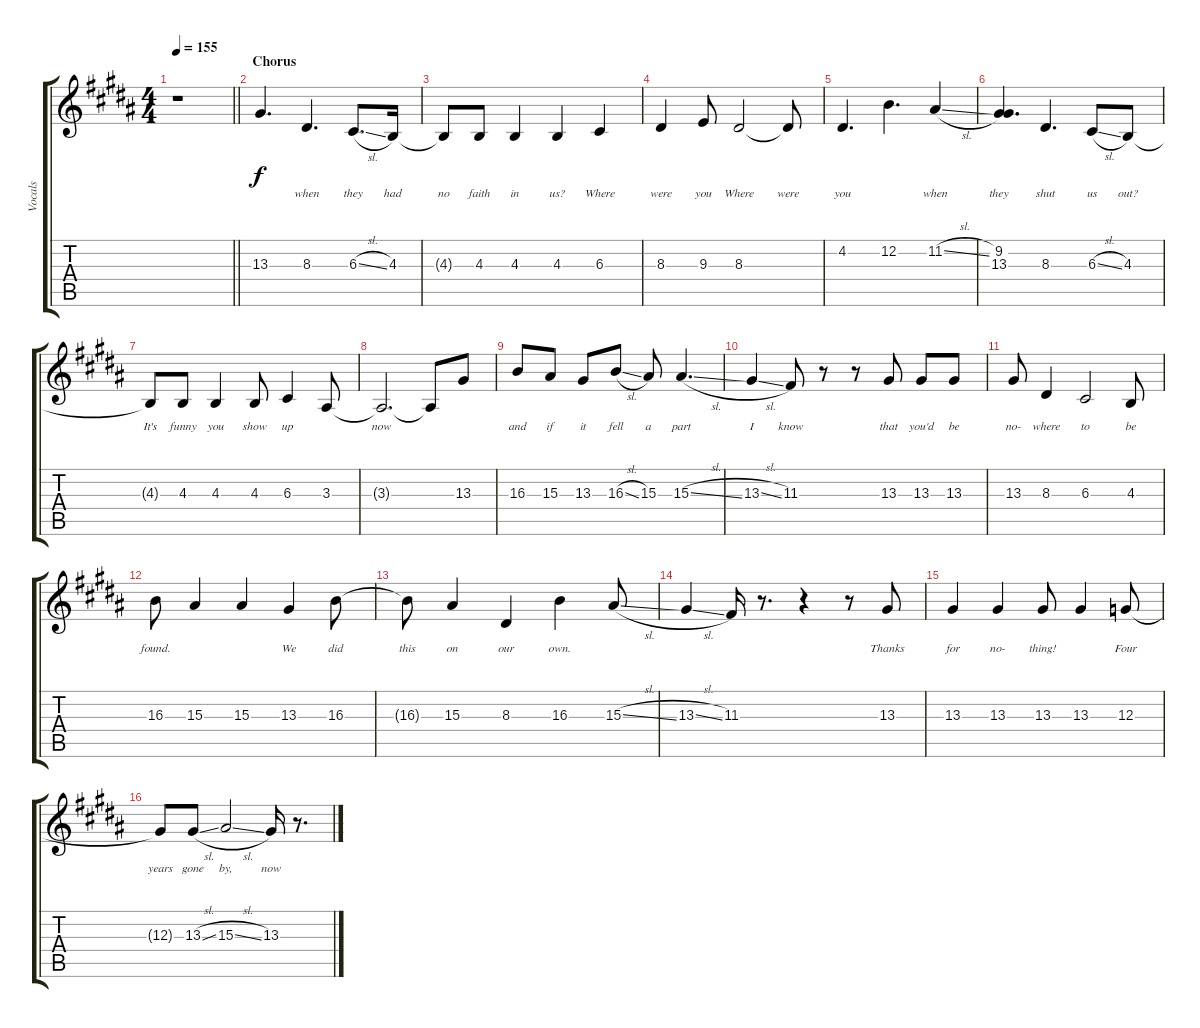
\track ("Vocals" "Vocals") {instrument clarinet}
\staff {score tabs}
\tuning (E4 B3 G3 D3 A2 E2) {hide}
\ts (4 4)
\tempo 155
\clef g2
\barLineRight lightlight
\ks g#minor
r.1{dy f} |
\section ("" "Chorus")
13.3.4{d lyrics (0 "") lyrics (1 "") lyrics (2 "") lyrics (3 "") lyrics (4 "")} 8.3.4{d lyrics (0 "when") lyrics (1 "") lyrics (2 "") lyrics (3 "") lyrics (4 "")} 6.3{sl}.8{d lyrics (0 "they") lyrics (1 "") lyrics (2 "") lyrics (3 "") lyrics (4 "")} 4.3.16{lyrics (0 "had") lyrics (1 "") lyrics (2 "") lyrics (3 "") lyrics (4 "")} |
4.3{t}.8{lyrics (0 "no") lyrics (1 "") lyrics (2 "") lyrics (3 "") lyrics (4 "")} 4.3.8{lyrics (0 "faith") lyrics (1 "") lyrics (2 "") lyrics (3 "") lyrics (4 "")} 4.3.4{lyrics (0 "in") lyrics (1 "") lyrics (2 "") lyrics (3 "") lyrics (4 "")} 4.3.4{lyrics (0 "us?") lyrics (1 "") lyrics (2 "") lyrics (3 "") lyrics (4 "")} 6.3.4{lyrics (0 "Where") lyrics (1 "") lyrics (2 "") lyrics (3 "") lyrics (4 "")} |
8.3.4{lyrics (0 "were") lyrics (1 "") lyrics (2 "") lyrics (3 "") lyrics (4 "")} 9.3.8{lyrics (0 "you") lyrics (1 "") lyrics (2 "") lyrics (3 "") lyrics (4 "")} 8.3.2{lyrics (0 "Where") lyrics (1 "") lyrics (2 "") lyrics (3 "") lyrics (4 "")} 8.3{t}.8{lyrics (0 "were") lyrics (1 "") lyrics (2 "") lyrics (3 "") lyrics (4 "")} |
4.2.4{d lyrics (0 "you") lyrics (1 "") lyrics (2 "") lyrics (3 "") lyrics (4 "")} 12.2.4{d lyrics (0 "") lyrics (1 "") lyrics (2 "") lyrics (3 "") lyrics (4 "")} 11.2{sl}.4{lyrics (0 "when") lyrics (1 "") lyrics (2 "") lyrics (3 "") lyrics (4 "")} |
(9.2 13.3).4{d lyrics (0 "they") lyrics (1 "") lyrics (2 "") lyrics (3 "") lyrics (4 "")} 8.3.4{d lyrics (0 "shut") lyrics (1 "") lyrics (2 "") lyrics (3 "") lyrics (4 "")} 6.3{sl}.8{lyrics (0 "us") lyrics (1 "") lyrics (2 "") lyrics (3 "") lyrics (4 "")} 4.3.8{lyrics (0 "out?") lyrics (1 "") lyrics (2 "") lyrics (3 "") lyrics (4 "")} |
4.3{t}.8{lyrics (0 "It's") lyrics (1 "") lyrics (2 "") lyrics (3 "") lyrics (4 "")} 4.3.8{lyrics (0 "funny") lyrics (1 "") lyrics (2 "") lyrics (3 "") lyrics (4 "")} 4.3.4{lyrics (0 "you") lyrics (1 "") lyrics (2 "") lyrics (3 "") lyrics (4 "")} 4.3.8{lyrics (0 "show") lyrics (1 "") lyrics (2 "") lyrics (3 "") lyrics (4 "")} 6.3.4{lyrics (0 "up") lyrics (1 "") lyrics (2 "") lyrics (3 "") lyrics (4 "")} 3.3.8{lyrics (0 "") lyrics (1 "") lyrics (2 "") lyrics (3 "") lyrics (4 "")} |
3.3{t}.2{d lyrics (0 "now") lyrics (1 "") lyrics (2 "") lyrics (3 "") lyrics (4 "")} 3.3{t}.8{lyrics (0 "") lyrics (1 "") lyrics (2 "") lyrics (3 "") lyrics (4 "")} 13.3.8{lyrics (0 "") lyrics (1 "") lyrics (2 "") lyrics (3 "") lyrics (4 "")} |
16.3.8{lyrics (0 "and") lyrics (1 "") lyrics (2 "") lyrics (3 "") lyrics (4 "")} 15.3.8{lyrics (0 "if") lyrics (1 "") lyrics (2 "") lyrics (3 "") lyrics (4 "")} 13.3.8{lyrics (0 "it") lyrics (1 "") lyrics (2 "") lyrics (3 "") lyrics (4 "")} 16.3{sl}.8{lyrics (0 "fell") lyrics (1 "") lyrics (2 "") lyrics (3 "") lyrics (4 "")} 15.3.8{lyrics (0 "a") lyrics (1 "") lyrics (2 "") lyrics (3 "") lyrics (4 "")} 15.3{sl}.4{d lyrics (0 "part") lyrics (1 "") lyrics (2 "") lyrics (3 "") lyrics (4 "")} |
13.3{sl}.4{lyrics (0 "I") lyrics (1 "") lyrics (2 "") lyrics (3 "") lyrics (4 "")} 11.3.8{lyrics (0 "know") lyrics (1 "") lyrics (2 "") lyrics (3 "") lyrics (4 "")} r.8 r.8 13.3.8{lyrics (0 "that") lyrics (1 "") lyrics (2 "") lyrics (3 "") lyrics (4 "")} 13.3.8{lyrics (0 "you'd") lyrics (1 "") lyrics (2 "") lyrics (3 "") lyrics (4 "")} 13.3.8{lyrics (0 "be") lyrics (1 "") lyrics (2 "") lyrics (3 "") lyrics (4 "")} |
13.3.8{lyrics (0 "no-") lyrics (1 "") lyrics (2 "") lyrics (3 "") lyrics (4 "")} 8.3.4{lyrics (0 "where") lyrics (1 "") lyrics (2 "") lyrics (3 "") lyrics (4 "")} 6.3.2{lyrics (0 "to") lyrics (1 "") lyrics (2 "") lyrics (3 "") lyrics (4 "")} 4.3.8{lyrics (0 "be") lyrics (1 "") lyrics (2 "") lyrics (3 "") lyrics (4 "")} |
16.3.8{lyrics (0 "found.") lyrics (1 "") lyrics (2 "") lyrics (3 "") lyrics (4 "")} 15.3.4{lyrics (0 "") lyrics (1 "") lyrics (2 "") lyrics (3 "") lyrics (4 "")} 15.3.4{lyrics (0 "") lyrics (1 "") lyrics (2 "") lyrics (3 "") lyrics (4 "")} 13.3.4{lyrics (0 "We") lyrics (1 "") lyrics (2 "") lyrics (3 "") lyrics (4 "")} 16.3.8{lyrics (0 "did") lyrics (1 "") lyrics (2 "") lyrics (3 "") lyrics (4 "")} |
16.3{t}.8{lyrics (0 "this") lyrics (1 "") lyrics (2 "") lyrics (3 "") lyrics (4 "")} 15.3.4{lyrics (0 "on") lyrics (1 "") lyrics (2 "") lyrics (3 "") lyrics (4 "")} 8.3.4{lyrics (0 "our") lyrics (1 "") lyrics (2 "") lyrics (3 "") lyrics (4 "")} 16.3.4{lyrics (0 "own.") lyrics (1 "") lyrics (2 "") lyrics (3 "") lyrics (4 "")} 15.3{sl}.8{lyrics (0 "") lyrics (1 "") lyrics (2 "") lyrics (3 "") lyrics (4 "")} |
13.3{sl}.4{lyrics (0 "") lyrics (1 "") lyrics (2 "") lyrics (3 "") lyrics (4 "")} 11.3.16{lyrics (0 "") lyrics (1 "") lyrics (2 "") lyrics (3 "") lyrics (4 "")} r.8{d} r.4 r.8 13.3.8{lyrics (0 "Thanks") lyrics (1 "") lyrics (2 "") lyrics (3 "") lyrics (4 "")} |
13.3.4{lyrics (0 "for") lyrics (1 "") lyrics (2 "") lyrics (3 "") lyrics (4 "")} 13.3.4{lyrics (0 "no-") lyrics (1 "") lyrics (2 "") lyrics (3 "") lyrics (4 "")} 13.3.8{lyrics (0 "thing!") lyrics (1 "") lyrics (2 "") lyrics (3 "") lyrics (4 "")} 13.3.4{lyrics (0 "") lyrics (1 "") lyrics (2 "") lyrics (3 "") lyrics (4 "")} 12.3.8{lyrics (0 "Four") lyrics (1 "") lyrics (2 "") lyrics (3 "") lyrics (4 "")} |
12.3{t}.8{lyrics (0 "years") lyrics (1 "") lyrics (2 "") lyrics (3 "") lyrics (4 "")} 13.3{sl}.8{lyrics (0 "gone") lyrics (1 "") lyrics (2 "") lyrics (3 "") lyrics (4 "")} 15.3{sl}.2{lyrics (0 "by,") lyrics (1 "") lyrics (2 "") lyrics (3 "") lyrics (4 "")} 13.3.16{lyrics (0 "now") lyrics (1 "") lyrics (2 "") lyrics (3 "") lyrics (4 "")} r.8{d}
